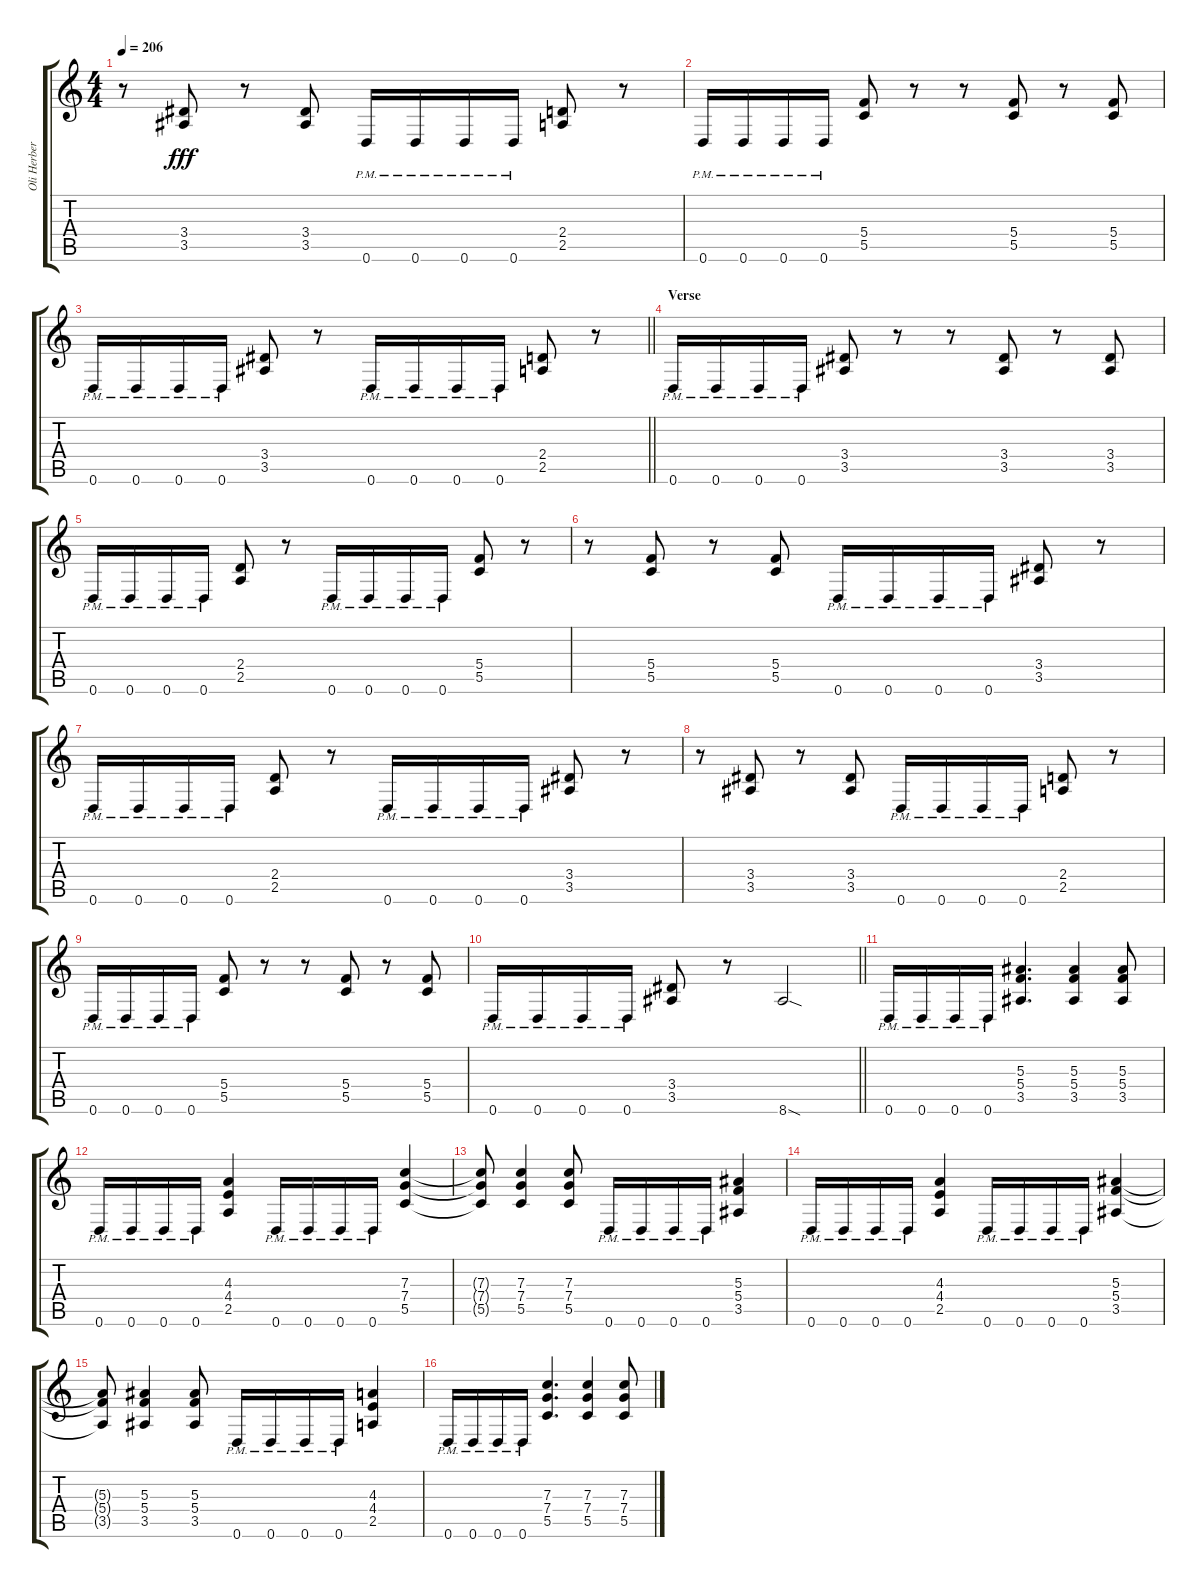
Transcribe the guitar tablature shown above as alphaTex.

\track ("Oli Herbert" "Oli Herber") {instrument overdrivenguitar}
\staff {score tabs}
\tuning (D4 A3 F3 C3 G2 D2) {hide}
\ts (4 4)
\tempo 206
\clef g2
\ks c
r.8{dy fff} (3.4 3.5).8 r.8 (3.4 3.5).8 0.6{pm}.16 0.6{pm}.16 0.6{pm}.16 0.6{pm}.16 (2.4 2.5).8 r.8 |
0.6{pm}.16 0.6{pm}.16 0.6{pm}.16 0.6{pm}.16 (5.4 5.5).8 r.8 r.8 (5.4 5.5).8 r.8 (5.4 5.5).8 |
\barLineRight lightlight
0.6{pm}.16 0.6{pm}.16 0.6{pm}.16 0.6{pm}.16 (3.4 3.5).8 r.8 0.6{pm}.16 0.6{pm}.16 0.6{pm}.16 0.6{pm}.16 (2.4 2.5).8 r.8 |
\section ("" "Verse")
0.6{pm}.16 0.6{pm}.16 0.6{pm}.16 0.6{pm}.16 (3.4 3.5).8 r.8 r.8 (3.4 3.5).8 r.8 (3.4 3.5).8 |
0.6{pm}.16 0.6{pm}.16 0.6{pm}.16 0.6{pm}.16 (2.4 2.5).8 r.8 0.6{pm}.16 0.6{pm}.16 0.6{pm}.16 0.6{pm}.16 (5.4 5.5).8 r.8 |
r.8 (5.4 5.5).8 r.8 (5.4 5.5).8 0.6{pm}.16 0.6{pm}.16 0.6{pm}.16 0.6{pm}.16 (3.4 3.5).8 r.8 |
0.6{pm}.16 0.6{pm}.16 0.6{pm}.16 0.6{pm}.16 (2.4 2.5).8 r.8 0.6{pm}.16 0.6{pm}.16 0.6{pm}.16 0.6{pm}.16 (3.4 3.5).8 r.8 |
r.8 (3.4 3.5).8 r.8 (3.4 3.5).8 0.6{pm}.16 0.6{pm}.16 0.6{pm}.16 0.6{pm}.16 (2.4 2.5).8 r.8 |
0.6{pm}.16 0.6{pm}.16 0.6{pm}.16 0.6{pm}.16 (5.4 5.5).8 r.8 r.8 (5.4 5.5).8 r.8 (5.4 5.5).8 |
\barLineRight lightlight
0.6{pm}.16 0.6{pm}.16 0.6{pm}.16 0.6{pm}.16 (3.4 3.5).8 r.8 8.6{sod}.2 |
0.6{pm}.16 0.6{pm}.16 0.6{pm}.16 0.6{pm}.16 (5.3 5.4 3.5).4{d} (5.3 5.4 3.5).4 (5.3 5.4 3.5).8 |
0.6{pm}.16 0.6{pm}.16 0.6{pm}.16 0.6{pm}.16 (4.3 4.4 2.5).4 0.6{pm}.16 0.6{pm}.16 0.6{pm}.16 0.6{pm}.16 (7.3 7.4 5.5).4 |
(7.3{t} 7.4{t} 5.5{t}).8 (7.3 7.4 5.5).4 (7.3 7.4 5.5).8 0.6{pm}.16 0.6{pm}.16 0.6{pm}.16 0.6{pm}.16 (5.3 5.4 3.5).4 |
0.6{pm}.16 0.6{pm}.16 0.6{pm}.16 0.6{pm}.16 (4.3 4.4 2.5).4 0.6{pm}.16 0.6{pm}.16 0.6{pm}.16 0.6{pm}.16 (5.3 5.4 3.5).4 |
(5.3{t} 5.4{t} 3.5{t}).8 (5.3 5.4 3.5).4 (5.3 5.4 3.5).8 0.6{pm}.16 0.6{pm}.16 0.6{pm}.16 0.6{pm}.16 (4.3 4.4 2.5).4 |
0.6{pm}.16 0.6{pm}.16 0.6{pm}.16 0.6{pm}.16 (7.3 7.4 5.5).4{d} (7.3 7.4 5.5).4 (7.3 7.4 5.5).8
